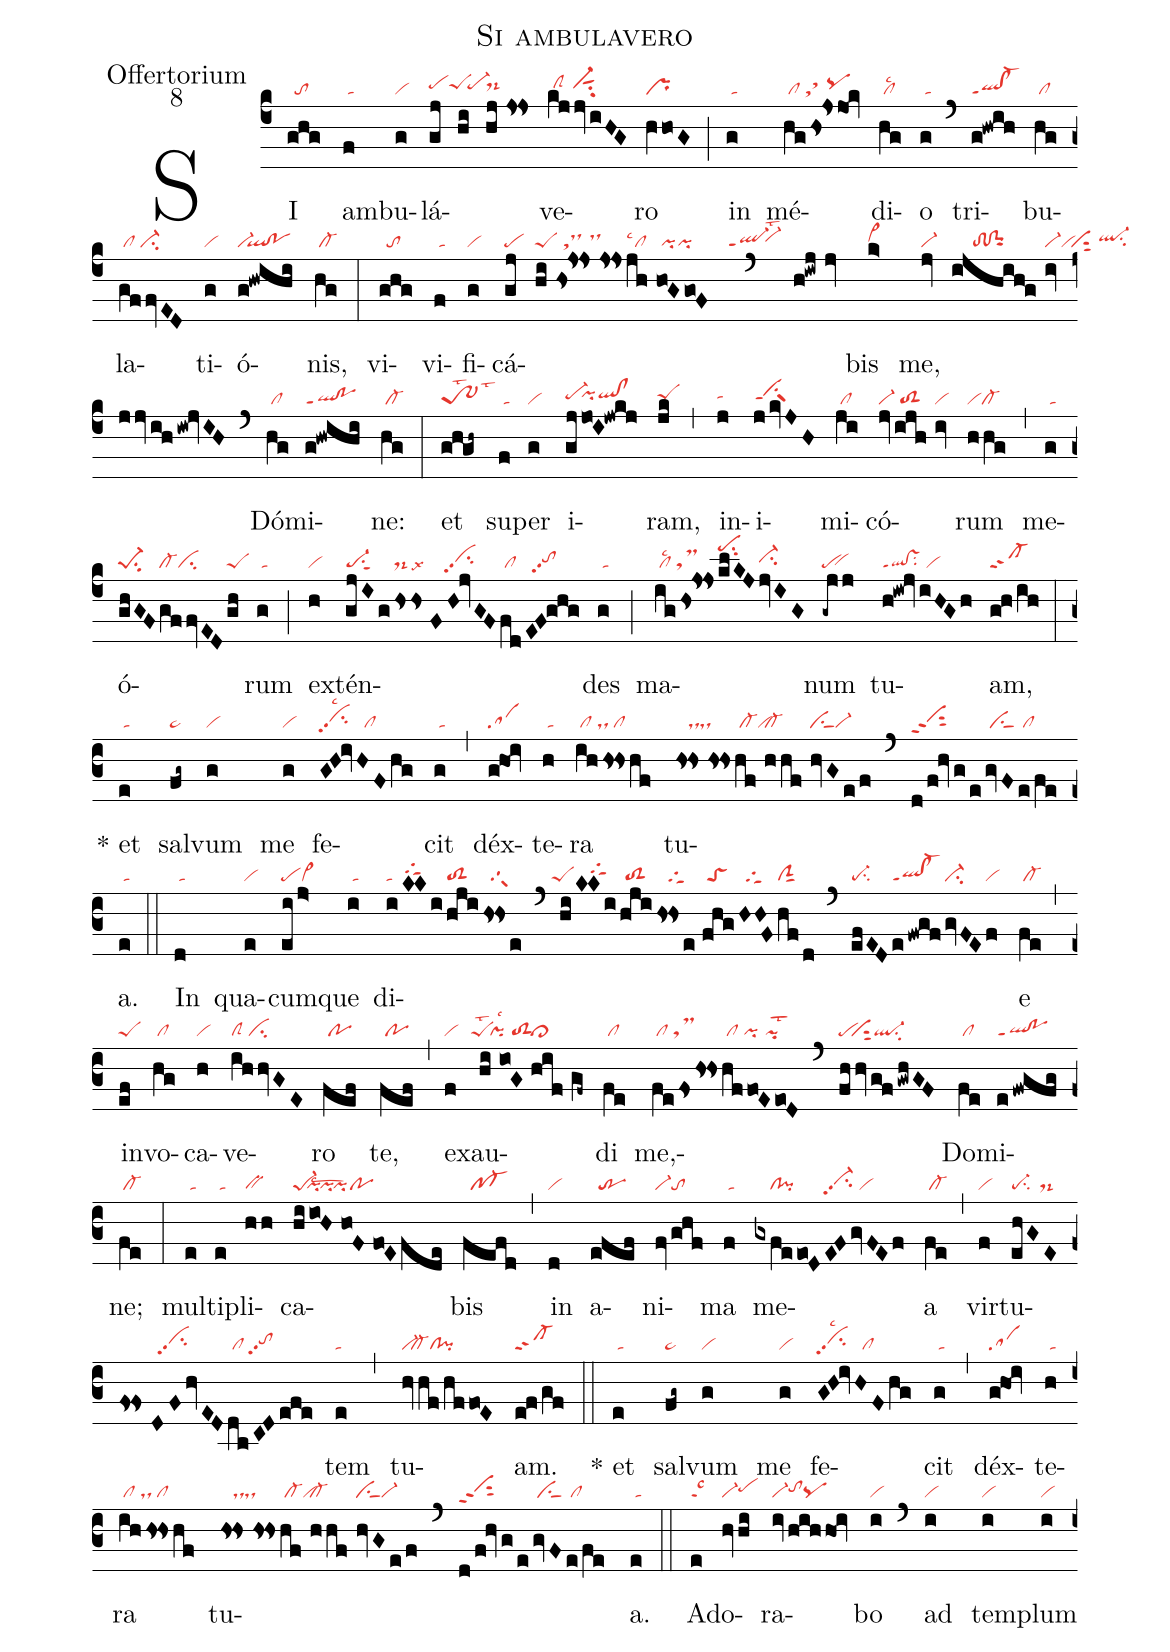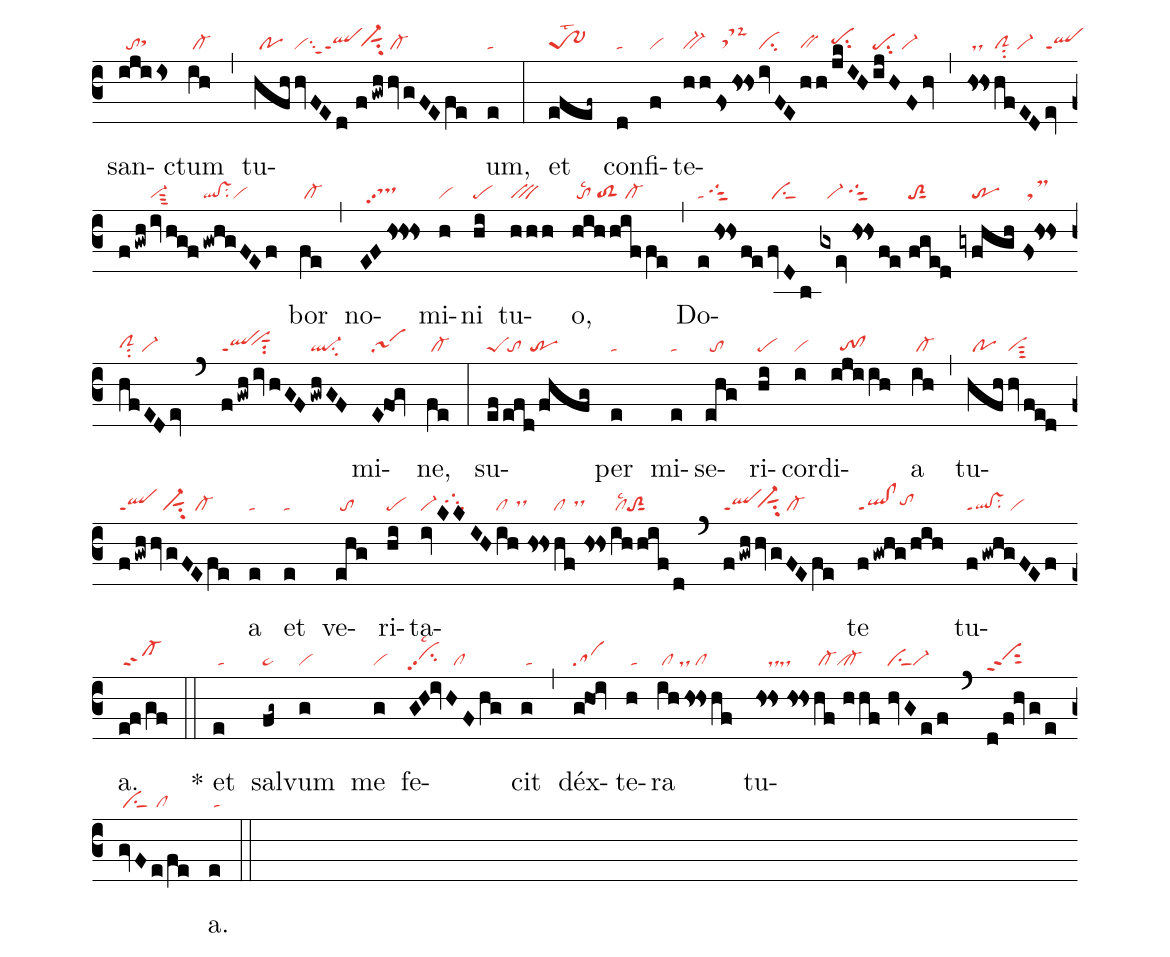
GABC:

name:Si ambulavero;
office-part:Offertorium;
mode:8;
nabc-lines:1;
%%
(c4) SI(ghg|//to) am(f|/ta)bu(g|vi)lá(gj////hi/////hj///js!js|pehhpeShh`pe-hh`ds-hh)ve(kjjviHG|/clShh//vi-hhsut1su2)ro(hVhoG|pr) (;)
in(g|/ta) mé(hg/hs!jsjo!kv|/cl/ststhi//pqhh)di(hg|/cllsc2)o(g|/ta) (`)
tri(g!hwih|ql!cl-ppt1)bu(hg|/cl)la(gffvED|/cl/ci-)ti(g|vi)ó(g!hwihi|vi-``ql!po)nis,(hg|/cl-) (:)
vi(ghg|//to)vi(f|/ta)fi(g|vi)cá(gj|pe|////hi|peS|//hs!js!js//js!js|//stdshi//dshi|/jh|cllsc1|//ho!Ggo!F|/pipi|`h!iwj///jv|/////ql-ppt1``vi-hhlst2)bis(///k>|vi>hh) me,(jv|vi-|////ijhih!g|/////to!ciG|//ivjjvi!h/iw!jvIH|vi-vi`visut2/ql-hhsu2) (`) Dó(hg|/cl)mi(g!hwihi|ql!poppt1)ne:(hg|/cl-) (:)
et(g!h!gh~|tr-~1lst2lst3) su(f|/ta)per(g|vi) i(gj|pe-hh|/jo!I!jwkj|pihhqlhh!clhh)ram,(jk|peShh) (,)
in(j|tahh)i(j/kvJH|ciMhippt1)mi(ji|/cl)có(jv|vi-|/ijh|/toS2|//iv|vi)rum(h/hg|vicl-) (,)
me(g|/ta)ó(ghGF|pe-1su2|/gffvED|cl-ci|/gh|peS)rum(g|/ta) (;)
ex(h|vi)tén(gjIg|pe-su1sut1|/hshs|ds-lsx6|//FH!jvGF|////cihhpp2|/fd|/cl|/EF!ghg|//tohhpp2)des(g|/ta) (;)
ma(ig/hs!js!js|/cllsc2/tsM|/klKJ|pehlsu2|/jvIG|ci-hh)num(-gjj|pe``vihg) tu(h!iw!jviHGh|ql!vsppt1su2/vi)am,(g!h/ih|cl-ppt2) (z0:c3)

* et(e|/ta) sal(fg~|pe~)vum(g|vi) me(g|vi) fe(GH!ivHF/hg|cihhpp2lsc2///cl)cit(g|/ta) (,)
déx(g!ho!iv|sa)te(h|/ta)ra(ihhs!hshf|/cl/ds/cl) tu(hs!hs//hs!hs|///dsds|hf//h/hf|/cl-vi``cl-|//hvGe/f|ciSvi-)(`)(d/f!hvg/e|vihhppt2sut2|/gvFe/fe|/ciS//cl)a.(e|/ta) (::)

In(d|/ta) qua(e|vi)cum(ei/j>|pevi>)que(i|/ta) di(iK!Ki|ta///tgShi|/hji|toS2|hs!hse|//tgM)(`)
(hi|``peS|K!Ki|////tgShi|/hji|/toS2|hs!hse|///tgS|//fhg|/toS|/HHF|//tgS|/hfd|clSsut1)(`)
(efED|pe-su2|/efwgf|ql!cl-ppt1|/gvFE|ci-|/f|vi)e(fe|/cl-) (,)
in(ef|peS)vo(hg|/cl)ca(h|vi)ve(ihhvGE|clS/ci)ro(fef|/po) te,(fef|/po) (,)
ex(f|vi)au(hi///io!G///hif///gf~|``peSlst2`pilsc2/toS2`cl>)di(fe|/cl) me,(fe/fshs!hs|/cl/tsM|hf/fo!E/eo!D|/cl/pi/pilst2)(`)
(fhhvg!fgwhGF|pe``visut2ql-su2) Do(fe|/cl)mi(efwgfg|ql!poppt1)ne;(fe|/cl-) (:)
mul(e|/ta)ti(e|/ta)pli(hh|bv)ca(hi/io!H//ho!F//fo!E/fde|pe-1```pi```pilscw2```pipo)bis(fefd|//pf-) (,)
in(d|vi) a(efef|//tr)ni(fv/ghf|vi-to)ma(f|/ta) me(gxfe/eo!D|////cl!pi|/EFgvFE/f|vi-hhpp2su2/vi)a(fe|/cl-) (,)
vir(f|vi)tu(ehGE/fs!fs|pe-su2//ds-|//DFhvED|//vihhpp2su2|/dbCDefe|/cl/tohhpp2)tem(e|ta) (,) tu(hv/hf/hf/fo!E|vi-``cl-cl!pi)am.(e!f/gf|cl-ppt2) (::)

* et(e|/ta) sal(fg~|pe~)vum(g|vi) me(g|vi) fe(GH!ivHF/hg|cihhpp2lsc2///cl)cit(g|/ta) (,)
déx(g!ho!iv|sa)te(h|/ta)ra(ihhs!hshf|/cl/ds/cl) tu(hs!hs//hs!hs|///dsds|hf//h/hf|/cl-vi``cl-|//hvGe/f|ciSvi-)(`)(d/f!hvg/e|vihhppt2sut2|/gvFe/fe|/ciS//cl)a.(e|/ta) (::)

Ad(e|talsc3)o(hvhi|vi-pehh)ra(iv/hih/ho!iv|vi-tohhpq)bo(i|vi) (`) ad(i|vi) tem(i|vi)plum(i|vi) san(iji/is|//tosthh)ctum(ih|/cl-) (,)
tu(hfh|/po|/hvFEd//fgwhhvgFE/fe|visu2sut1qlppt1`vi-hgsut1su2/cl-)um,(e|ta) (:)
et(efef~|tr-~1lst2) con(d|ta)fi(f|vi)te(hh|bv-|fshs!hs|/tsM-|ivFE|ci|/hh|bv|/jkIH|pehhsu2|ijHFhv|pesu2/vi-)(,)
(hs!hs|/ds|/hfED|clSsu2/vi-|/ev//fgwh|qlppt1|ivh!g!f|vi-sut3|gw!h!gFEf|ql!vssu2vi)bor(fe|/cl-) (,)
no(EFhs!hs!hs|//tshhpp2)mi(h|vi)ni(hi|pe) tu(hhh|tv)o,(hih/hif/fe|/tolsc2/toS2/cl-) (,)
Do(ehs!hsf!e|ta/tgS3hh|/fvDb|/visu1sut1|//gxevhs!hsf!e|//vi-/tgS3hh|//fge!d|toS2sut1|//gyfhgh|///tr|//fs!hs!hs|/tsM|/hfED/ev|clShgsu2/vi-)(`)
(fgwhivhGF|qlppt1```vihhsut1su2|gwhGF|ql-su2)mi(E!fo!gv|sa1)ne,(fe|/cl-) (:)
su(ef|peS|/efd/fhfg|/to//tr)per(e|ta) mi(e|ta)se(ehg|/to)ri(hi|pe)cor(i|vi)di(iji/ih|//to!cl)a(ih|/cl-) (,)
tu(hfh|/po|/hvf!e!dz|visut3|//fgwh|qlppt1|/hvgFE/fe|///vi-sut1su2//cl-)a(e|ta)
et(e|ta) ve(ehg|/to)ri(hi|pe)ta(iv/KKIH|vi-//tg1hi|/ih//hs!hs|cl//dshh|/hf//hs!hs|cl//dshh|/ih/hif/d|/cllsc2toS2sut1)(`)
(fgwh/hvgFE/fe|qlppt1``vi-hgsut1su2/cl-)te(fgwhg/hih|ql!clppt1tohh) tu(fgwhgFEf|ql!vsppt1su2/vi)a.(e!f/gf|/cl-ppt2) (::)

* et(e|/ta) sal(fg~|pe~)vum(g|vi) me(g|vi) fe(GH!ivHF/hg|cihhpp2lsc2///cl)cit(g|/ta) (,)
déx(g!ho!iv|sa)te(h|/ta)ra(ihhs!hshf|/cl/ds/cl) tu(hs!hs//hs!hs|///dsds|hf//h/hf|/cl-vi``cl-|//hvGe/f|ciSvi-)(`)(d/f!hvg/ez|vihhppt2sut2|/gvFe/fe|/ciS//cl)a.(e|/ta) (::)
